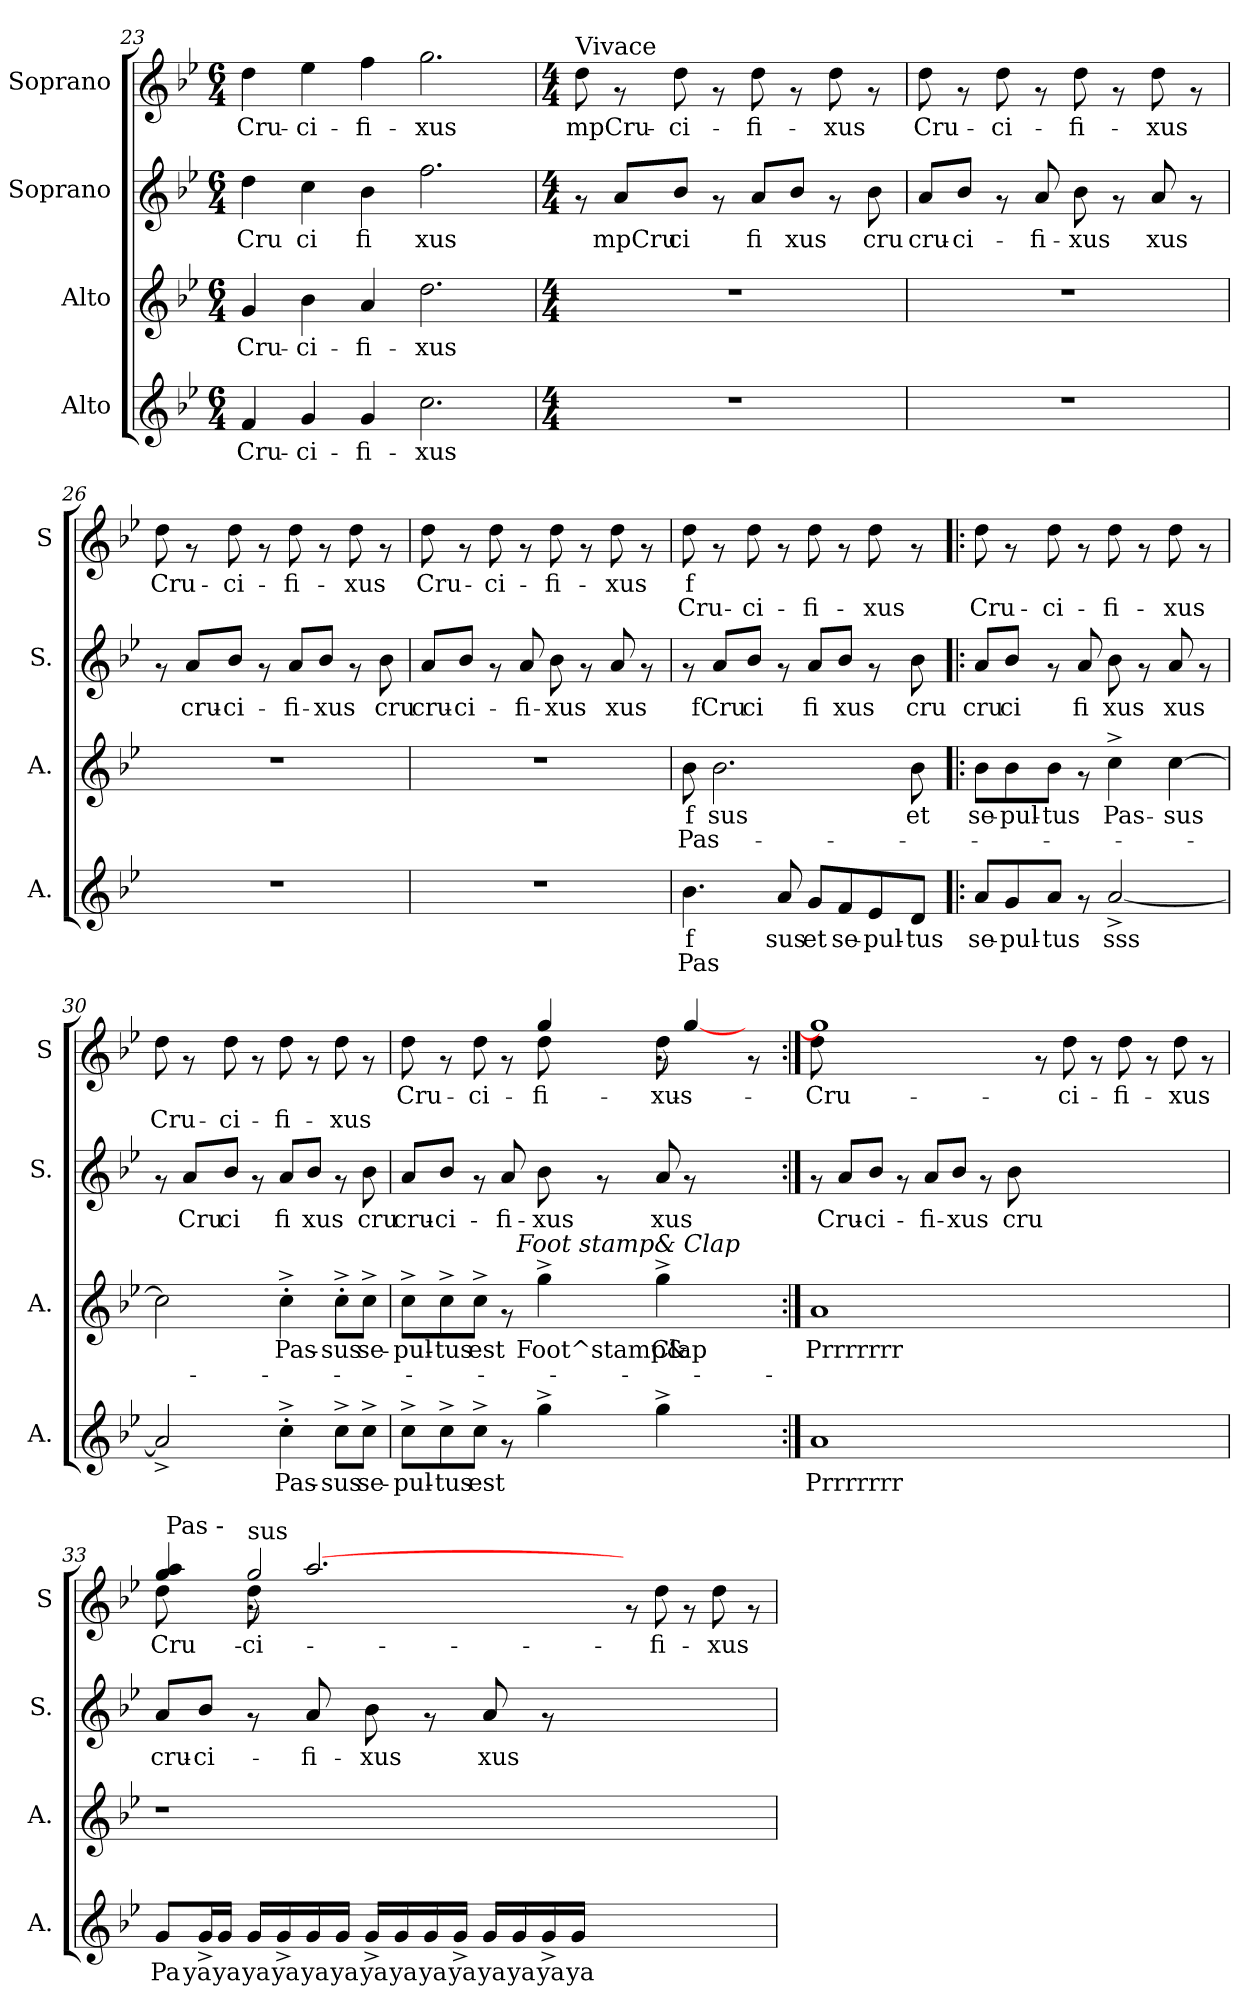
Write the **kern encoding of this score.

**kern	**text	**text	**kern	**text	**text	**kern	**text	**kern	**text	**text
*part4	*part4	*part4	*part3	*part3	*part3	*part2	*part2	*part1	*part1	*part1
*staff4	*staff4	*staff4	*staff3	*staff3	*staff3	*staff2	*staff2	*staff1	*staff1	*staff1
*I"Alto	*	*	*I"Alto	*	*	*I"Soprano	*	*I"Soprano	*	*
*I'A.	*	*	*I'A.	*	*	*I'S.	*	*I'S	*	*
*clefG2	*	*	*clefG2	*	*	*clefG2	*	*clefG2	*	*
*k[b-e-]	*	*	*k[b-e-]	*	*	*k[b-e-]	*	*k[b-e-]	*	*
*B-:	*	*	*B-:	*	*	*B-:	*	*B-:	*	*
*M6/4	*	*	*M6/4	*	*	*M6/4	*	*M6/4	*	*
=23	=23	=23	=23	=23	=23	=23	=23	=23	=23	=23
!	!LO:LY:b:cj	!	!	!LO:LY:b:cj	!	!	!LO:LY:b:cj	!	!LO:LY:b:cj	!
4f/	Cru-	.	4g/	Cru-	.	4dd\	Cru	4dd\	Cru-	.
!	!LO:LY:b:cj	!	!	!LO:LY:b:cj	!	!	!LO:LY:b:cj	!	!LO:LY:b:cj	!
4g/	-ci-	.	4b-\	-ci-	.	4cc\	ci	4ee-\	-ci-	.
!	!LO:LY:b:cj	!	!	!LO:LY:b:cj	!	!	!LO:LY:b:cj	!	!LO:LY:b:cj	!
4g/	-fi-	.	4a/	-fi-	.	4b-\	fi	4ff\	-fi-	.
!	!LO:LY:b:cj	!	!	!LO:LY:b:cj	!	!	!LO:LY:b:cj	!	!LO:LY:b:cj	!
2.cc\	-xus	.	2.dd\	-xus	.	2.ff\	xus	2.gg\	-xus	.
=24	=24	=24	=24	=24	=24	=24	=24	=24	=24	=24
*M4/4	*	*	*M4/4	*	*	*M4/4	*	*M4/4	*	*
*	*	*	*	*	*	*	*	*MM144	*	*
!	!	!	!	!	!	!	!	!LO:TX:a:t=Vivace	!	!
!	!	!	!	!	!	!	!	!	!LO:LY:b:cj	!
1r	.	.	1r	.	.	8rf	.	8dd\	mpCru-	.
!	!	!	!	!	!	!	!LO:LY:b:cj	!	!	!
.	.	.	.	.	.	8a/L	mpCru	8rf	.	.
!	!	!	!	!	!	!	!LO:LY:b:cj	!	!LO:LY:b:cj	!
.	.	.	.	.	.	8b-/J	ci	8dd\	-ci-	.
.	.	.	.	.	.	8rf	.	8rf	.	.
!	!	!	!	!	!	!	!LO:LY:b:cj	!	!LO:LY:b:cj	!
.	.	.	.	.	.	8a/L	fi	8dd\	-fi-	.
!	!	!	!	!	!	!	!LO:LY:b:cj	!	!	!
.	.	.	.	.	.	8b-/J	xus	8rf	.	.
!	!	!	!	!	!	!	!	!	!LO:LY:b:cj	!
.	.	.	.	.	.	8rf	.	8dd\	-xus	.
!	!	!	!	!	!	!	!LO:LY:b:cj	!	!	!
.	.	.	.	.	.	8b-\	cru	8rf	.	.
!!LO:LB:g=z
=25	=25	=25	=25	=25	=25	=25	=25	=25	=25	=25
!	!	!	!	!	!	!	!LO:LY:b:cj	!	!LO:LY:b:cj	!
1r	.	.	1r	.	.	8a/L	cru-	8dd\	Cru-	.
!	!	!	!	!	!	!	!LO:LY:b:cj	!	!	!
.	.	.	.	.	.	8b-/J	-ci-	8rf	.	.
!	!	!	!	!	!	!	!	!	!LO:LY:b:cj	!
.	.	.	.	.	.	8rf	.	8dd\	-ci-	.
!	!	!	!	!	!	!	!LO:LY:b:cj	!	!	!
.	.	.	.	.	.	8a/	-fi-	8rf	.	.
!	!	!	!	!	!	!	!LO:LY:b:cj	!	!LO:LY:b:cj	!
.	.	.	.	.	.	8b-\	-xus	8dd\	-fi-	.
.	.	.	.	.	.	8rf	.	8rf	.	.
!	!	!	!	!	!	!	!LO:LY:b:cj	!	!LO:LY:b:cj	!
.	.	.	.	.	.	8a/	xus	8dd\	-xus	.
.	.	.	.	.	.	8rf	.	8rf	.	.
=26	=26	=26	=26	=26	=26	=26	=26	=26	=26	=26
!	!	!	!	!	!	!	!	!	!LO:LY:b:cj	!
1r	.	.	1r	.	.	8rf	.	8dd\	Cru-	.
!	!	!	!	!	!	!	!LO:LY:b:cj	!	!	!
.	.	.	.	.	.	8a/L	cru-	8rf	.	.
!	!	!	!	!	!	!	!LO:LY:b:cj	!	!LO:LY:b:cj	!
.	.	.	.	.	.	8b-/J	-ci-	8dd\	-ci-	.
.	.	.	.	.	.	8rf	.	8rf	.	.
!	!	!	!	!	!	!	!LO:LY:b:cj	!	!LO:LY:b:cj	!
.	.	.	.	.	.	8a/L	-fi-	8dd\	-fi-	.
!	!	!	!	!	!	!	!LO:LY:b:cj	!	!	!
.	.	.	.	.	.	8b-/J	-xus	8rf	.	.
!	!	!	!	!	!	!	!	!	!LO:LY:b:cj	!
.	.	.	.	.	.	8rf	.	8dd\	-xus	.
!	!	!	!	!	!	!	!LO:LY:b:cj	!	!	!
.	.	.	.	.	.	8b-\	cru	8rf	.	.
=27	=27	=27	=27	=27	=27	=27	=27	=27	=27	=27
!	!	!	!	!	!	!	!LO:LY:b:cj	!	!LO:LY:b:cj	!
1r	.	.	1r	.	.	8a/L	cru-	8dd\	Cru-	.
!	!	!	!	!	!	!	!LO:LY:b:cj	!	!	!
.	.	.	.	.	.	8b-/J	-ci-	8rf	.	.
!	!	!	!	!	!	!	!	!	!LO:LY:b:cj	!
.	.	.	.	.	.	8rf	.	8dd\	-ci-	.
!	!	!	!	!	!	!	!LO:LY:b:cj	!	!	!
.	.	.	.	.	.	8a/	-fi-	8rf	.	.
!	!	!	!	!	!	!	!LO:LY:b:cj	!	!LO:LY:b:cj	!
.	.	.	.	.	.	8b-\	-xus	8dd\	-fi-	.
.	.	.	.	.	.	8rf	.	8rf	.	.
!	!	!	!	!	!	!	!LO:LY:b:cj	!	!LO:LY:b:cj	!
.	.	.	.	.	.	8a/	xus	8dd\	-xus	.
.	.	.	.	.	.	8rf	.	8rf	.	.
!!LO:PB:g=z
=28	=28	=28	=28	=28	=28	=28	=28	=28	=28	=28
!	!LO:LY:b:cj	!LO:LY:b:cj	!	!LO:LY:b:cj	!LO:LY:b:cj	!	!	!	!LO:LY:b:cj	!LO:LY:b:cj
4.b-\	f	Pas-	8b-\	f	Pas-	8rf	.	8dd\	f	Cru-
!	!	!	!	!LO:LY:b:cj	!LO:LY:b:cj	!	!LO:LY:b:cj	!	!	!
.	.	.	2.b-\	-sus	.	8a/L	fCru	8rf	.	.
!	!	!	!	!	!	!	!LO:LY:b:cj	!	!LO:LY:b:cj	!LO:LY:b:cj
.	.	.	.	.	.	8b-/J	ci	8dd\	-	ci-
!	!LO:LY:b:cj	!LO:LY:b:cj	!	!	!	!	!	!	!	!
8a/	-sus	.	.	.	.	8rf	.	8rf	.	.
!	!LO:LY:b:cj	!LO:LY:b:cj	!	!	!	!	!LO:LY:b:cj	!	!LO:LY:b:cj	!LO:LY:b:cj
8g/L	et	.	.	.	.	8a/L	fi	8dd\	-	fi-
!	!LO:LY:b:cj	!LO:LY:b:cj	!	!	!	!	!LO:LY:b:cj	!	!	!
8f/	se-	-	.	.	.	8b-/J	xus	8rf	.	.
!	!LO:LY:b:cj	!LO:LY:b:cj	!	!	!	!	!	!	!LO:LY:b:cj	!LO:LY:b:cj
8e-/	pul-	-	.	.	.	8rf	.	8dd\	-	xus
!	!LO:LY:b:cj	!LO:LY:b:cj	!	!LO:LY:b:cj	!LO:LY:b:cj	!	!LO:LY:b:cj	!	!	!
8d/J	tus	.	8b-\	et	.	8b-\	cru	8rf	.	.
=29!|:	=29!|:	=29!|:	=29!|:	=29!|:	=29!|:	=29!|:	=29!|:	=29!|:	=29!|:	=29!|:
!	!LO:LY:b:cj	!	!	!LO:LY:b:cj	!	!	!LO:LY:b:cj	!	!LO:LY:b:cj	!LO:LY:b:cj
8a/L	se-	.	8b-\L	se-	.	8a/L	cru	8dd\	.	Cru-
!	!LO:LY:b:cj	!	!	!LO:LY:b:cj	!	!	!LO:LY:b:cj	!	!	!
8g/	-pul-	.	8b-\	-pul-	.	8b-/J	ci	8rf	.	.
!	!LO:LY:b:cj	!	!	!LO:LY:b:cj	!	!	!	!	!LO:LY:b:cj	!LO:LY:b:cj
8a/J	-tus	.	8b-\J	-tus	.	8rf	.	8dd\	-	ci-
!	!	!	!	!	!	!	!LO:LY:b:cj	!	!	!
8rf	.	.	8rf	.	.	8a/	fi	8rf	.	.
!	!LO:LY:b:cj	!	!	!LO:LY:b:cj	!	!	!LO:LY:b:cj	!	!LO:LY:b:cj	!LO:LY:b:cj
[<2a^</	sss	.	4cc^>\	Pas-	.	8b-\	xus	8dd\	-	fi-
.	.	.	.	.	.	8rf	.	8rf	.	.
!	!	!	!	!LO:LY:b:cj	!	!	!LO:LY:b:cj	!	!LO:LY:b:cj	!LO:LY:b:cj
.	.	.	[>4cc\	-sus	.	8a/	xus	8dd\	-	xus
.	.	.	.	.	.	8rf	.	8rf	.	.
=30	=30	=30	=30	=30	=30	=30	=30	=30	=30	=30
!	!LO:LY:b:cj	!	!	!LO:LY:b:cj	!	!	!	!	!LO:LY:b:cj	!LO:LY:b:cj
2a^</]	.	.	2cc\]	.	.	8rf	.	8dd\	.	Cru-
!	!	!	!	!	!	!	!LO:LY:b:cj	!	!	!
.	.	.	.	.	.	8a/L	Cru	8rf	.	.
!	!	!	!	!	!	!	!LO:LY:b:cj	!	!LO:LY:b:cj	!LO:LY:b:cj
.	.	.	.	.	.	8b-/J	ci	8dd\	-	ci-
.	.	.	.	.	.	8rf	.	8rf	.	.
!	!LO:LY:b:cj	!	!	!LO:LY:b:cj	!	!	!LO:LY:b:cj	!	!LO:LY:b:cj	!LO:LY:b:cj
4cc^>'>\	Pas-	.	4cc^>'>\	Pas-	.	8a/L	fi	8dd\	-	fi-
!	!	!	!	!	!	!	!LO:LY:b:cj	!	!	!
.	.	.	.	.	.	8b-/J	xus	8rf	.	.
!	!LO:LY:b:cj	!	!	!LO:LY:b:cj	!	!	!	!	!LO:LY:b:cj	!LO:LY:b:cj
8cc^>\L	-sus	.	8cc^>'>\L	-sus	.	8rf	.	8dd\	-	xus
!	!LO:LY:b:cj	!	!	!LO:LY:b:cj	!	!	!LO:LY:b:cj	!	!	!
8cc^>\J	se-	.	8cc^>\J	se-	.	8b-\	cru	8rf	.	.
!!LO:LB:g=z
=31	=31	=31	=31	=31	=31	=31	=31	=31	=31	=31
!	!LO:LY:b:cj	!	!	!LO:LY:b:cj	!	!	!LO:LY:b:cj	!	!LO:LY:b:cj	!
*	*	*	*^	*	*	*	*	*^	*	*
8cc^>\L	-pul-	.	8cc^>\L	4ryy	-pul-	.	8a/L	cru-	8dd\	2ryy	Cru-	.
!	!LO:LY:b:cj	!	!	!	!LO:LY:b:cj	!	!	!LO:LY:b:cj	!	!	!	!
8cc^>\	-tus	.	8cc^>\	.	-tus	.	8b-/J	-ci-	8rf	.	.	.
!	!LO:LY:b:cj	!	!	!	!LO:LY:b:cj	!	!	!	!	!	!LO:LY:b:cj	!
8cc^>\J	est	.	8cc^>\J	8ryy	est	.	8rf	.	8dd\	.	-ci-	.
!	!	!	!	!	!	!	!	!LO:LY:b:cj	!	!	!	!
8rf	.	.	8rf	32.ryy	.	.	8a/	-fi-	8rf	.	.	.
!	!	!	!	!LO:TX:a:i:t=Foot stamp& Clap	!	!	!	!	!	!	!	!
.	.	.	.	2ryy	.	.	.	.	.	.	.	.
!	!LO:LY:b:cj	!	!	!	!LO:LY:b:cj	!	!	!LO:LY:b:cj	!	!	!LO:LY:b:cj	!
4gg^>\	.	.	4gg^>\	.	Foot^stamp&	.	8b-\	-xus	4gg/	8dd\	-fi-	.
.	.	.	.	.	.	.	8rf	.	.	8ryy	.	.
!	!LO:LY:b:cj	!	!	!	!LO:LY:b:cj	!	!	!LO:LY:b:cj	!	!	!LO:LY:b:cj	!
4gg^>\	.	.	4gg^>\	.	Clap	.	8a/	xus	8rf	8dd\	-xus	.
.	.	.	.	.	.	.	8rf	.	[>4gg/	4.ryy	.	.
.	.	.	.	4ryy	.	.	.	.	.	.	.	.
4ryy	.	.	4ryy	.	.	.	4ryy	.	.	.	.	.
.	.	.	.	.	.	.	.	.	8rf	.	.	.
.	.	.	.	16ryy	.	.	.	.	.	.	.	.
.	.	.	.	64ryy	.	.	.	.	.	.	.	.
=32:|!	=32:|!	=32:|!	=32:|!	=32:|!	=32:|!	=32:|!	=32:|!	=32:|!	=32:|!	=32:|!	=32:|!	=32:|!
!	!LO:LY:b:cj	!	!	!	!LO:LY:b:cj	!	!	!	!	!	!LO:LY:b:cj	!
*	*	*	*v	*v	*	*	*	*	*	*	*	*
1a	Prrrrrrr	.	1a	Prrrrrrr	.	8rf	.	1gg]	8dd\	Cru-	.
!	!	!	!	!	!	!	!LO:LY:b:cj	!	!	!	!
.	.	.	.	.	.	8a/L	Cru-	.	1..ryy	.	.
!	!	!	!	!	!	!	!LO:LY:b:cj	!	!	!	!
.	.	.	.	.	.	8b-/J	-ci-	.	.	.	.
.	.	.	.	.	.	8rf	.	.	.	.	.
!	!	!	!	!	!	!	!LO:LY:b:cj	!	!	!	!
.	.	.	.	.	.	8a/L	-fi-	.	.	.	.
!	!	!	!	!	!	!	!LO:LY:b:cj	!	!	!	!
.	.	.	.	.	.	8b-/J	-xus	.	.	.	.
.	.	.	.	.	.	8rf	.	.	.	.	.
!	!	!	!	!	!	!	!LO:LY:b:cj	!	!	!	!
.	.	.	.	.	.	8b-\	cru	.	.	.	.
2..ryy	.	.	2..ryy	.	.	2..ryy	.	8rf	.	.	.
!	!	!	!	!	!	!	!	!	!	!LO:LY:b:cj	!
.	.	.	.	.	.	.	.	8dd\	.	-ci-	.
.	.	.	.	.	.	.	.	8rf	.	.	.
!	!	!	!	!	!	!	!	!	!	!LO:LY:b:cj	!
.	.	.	.	.	.	.	.	8dd\	.	-fi-	.
.	.	.	.	.	.	.	.	8rf	.	.	.
!	!	!	!	!	!	!	!	!	!	!LO:LY:b:cj	!
.	.	.	.	.	.	.	.	8dd\	.	-xus	.
.	.	.	.	.	.	.	.	8rf	.	.	.
*	*	*	*	*	*	*	*	*v	*v	*	*
=33	=33	=33	=33	=33	=33	=33	=33	=33	=33	=33
!	!LO:LY:b:cj	!	!	!	!	!	!LO:LY:b:cj	!	!LO:LY:b:cj	!
*	*	*	*	*	*	*	*	*^	*	*
*	*	*	*	*	*	*	*	*	*^	*	*
*	*	*	*	*	*	*	*	*	*	*^	*	*
8g/L	Pa	.	1r	.	.	8a/L	cru-	4aa/ 4gg/	8dd\	4ryy	64ryy	Cru-	.
!	!	!	!	!	!	!	!	!	!	!	!LO:TX:a:t=Pas -	!	!
.	.	.	.	.	.	.	.	.	.	.	1ryy	.	.
!	!LO:LY:b:cj	!	!	!	!	!	!LO:LY:b:cj	!	!	!	!	!	!
16g^</	ya	.	.	.	.	8b-/J	-ci-	.	8ryy	.	.	.	.
!	!LO:LY:b:cj	!	!	!	!	!	!	!	!	!	!	!	!
16g/J	ya	.	.	.	.	.	.	.	.	.	.	.	.
!	!	!	!	!	!	!	!	!LO:TX:a:t=sus	!	!	!	!	!
!	!LO:LY:b:cj	!	!	!	!	!	!	!	!	!	!	!LO:LY:b:cj	!
16g/L	ya	.	.	.	.	8rf	.	8rf	2gg/	8dd\	.	-ci-	.
!	!LO:LY:b:cj	!	!	!	!	!	!	!	!	!	!	!	!
16g^</	ya	.	.	.	.	.	.	.	.	.	.	.	.
!	!LO:LY:b:cj	!	!	!	!	!	!LO:LY:b:cj	!	!	!	!	!	!
16g/	ya	.	.	.	.	8a/	-fi-	[>2.aa/	.	1ryy	.	.	.
!	!LO:LY:b:cj	!	!	!	!	!	!	!	!	!	!	!	!
16g/J	ya	.	.	.	.	.	.	.	.	.	.	.	.
!	!LO:LY:b:cj	!	!	!	!	!	!LO:LY:b:cj	!	!	!	!	!	!
16g^</L	ya	.	.	.	.	8b-\	-xus	.	.	.	.	.	.
!	!LO:LY:b:cj	!	!	!	!	!	!	!	!	!	!	!	!
16g/	ya	.	.	.	.	.	.	.	.	.	.	.	.
!	!LO:LY:b:cj	!	!	!	!	!	!	!	!	!	!	!	!
16g/	ya	.	.	.	.	8rf	.	.	.	.	.	.	.
!	!LO:LY:b:cj	!	!	!	!	!	!	!	!	!	!	!	!
16g^</J	ya	.	.	.	.	.	.	.	.	.	.	.	.
!	!LO:LY:b:cj	!	!	!	!	!	!LO:LY:b:cj	!	!	!	!	!	!
16g/L	ya	.	.	.	.	8a/	xus	.	1ryy	.	.	.	.
!	!LO:LY:b:cj	!	!	!	!	!	!	!	!	!	!	!	!
16g/	ya	.	.	.	.	.	.	.	.	.	.	.	.
!	!LO:LY:b:cj	!	!	!	!	!	!	!	!	!	!	!	!
16g^</	ya	.	.	.	.	8rf	.	.	.	.	.	.	.
!	!LO:LY:b:cj	!	!	!	!	!	!	!	!	!	!	!	!
16g/J	ya	.	.	.	.	.	.	.	.	.	.	.	.
2.ryy	.	.	2.ryy	.	.	2.ryy	.	.	.	.	.	.	.
.	.	.	.	.	.	.	.	.	.	.	2ryy	.	.
.	.	.	.	.	.	.	.	8rf	.	.	.	.	.
!	!	!	!	!	!	!	!	!	!	!	!	!LO:LY:b:cj	!
.	.	.	.	.	.	.	.	8dd\	.	.	.	-fi-	.
.	.	.	.	.	.	.	.	8rf	.	4.ryy	.	.	.
!	!	!	!	!	!	!	!	!	!	!	!	!LO:LY:b:cj	!
.	.	.	.	.	.	.	.	8dd\	.	.	.	-xus	.
.	.	.	.	.	.	.	.	.	.	.	8...ryy	.	.
.	.	.	.	.	.	.	.	8rf	.	.	.	.	.
*	*	*	*	*	*	*	*	*v	*v	*v	*v	*	*
=	=	=	=	=	=	=	=	=	=	=
*-	*-	*-	*-	*-	*-	*-	*-	*-	*-	*-
